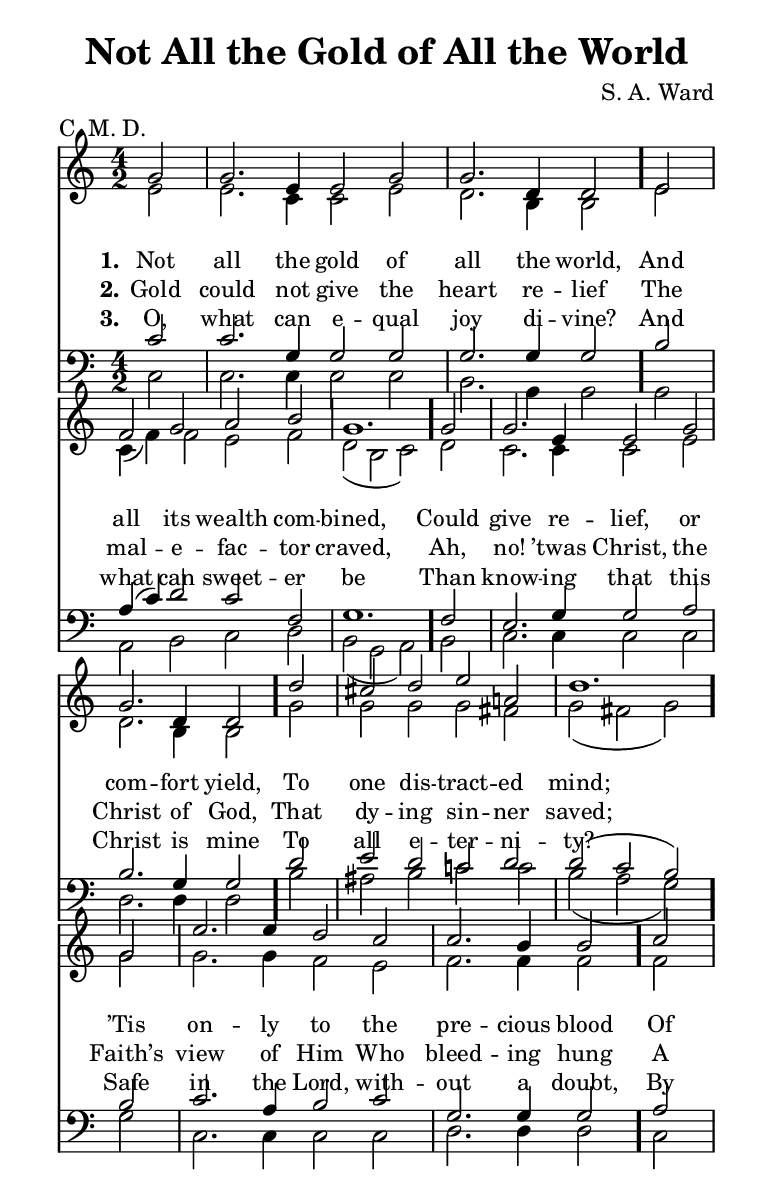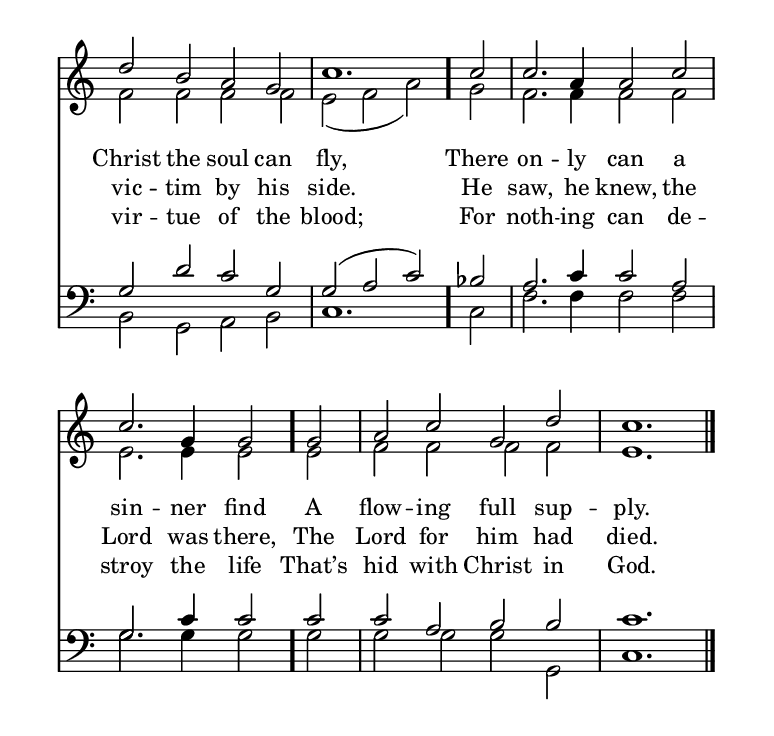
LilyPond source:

\include "common/global.ily"
\paper {
  \include "common/paper.ily"
  %ragged-bottom = ##t
  %ragged-last-bottom = ##t
  systems-per-page = 4
  page-count = 1
}

\header{
  hymnnumber = "104"
  title = "Not All the Gold of All the World"
  tunename = "Materna"
  meter = "C. M. D."
  %poet = ""
  composer = "S. A. Ward"
  %copyright = ""
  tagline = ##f
}

% for fermata in MIDI
ta = { \tempo 2=88 }
tb = { \tempo 2=44 }

patternAA = { c2 | c2. c4 c2 c2 | c2. c4 c2 }

patternBA = { c2 | c2 c2 c2 c2 | c1. }
patternBB = { c2 | c4( c4) c2 c2 c2 | c2( c2 c2) }
patternBC = { c2 | c4( c4) c2 c2 c2 | c1. }
patternBD = { c2 | c2 c2 c2 c2 | c2( c2 c2) }

global = {
  \include "common/overrides.ily"
  \override Staff.TimeSignature.style = #'()
  \time 4/2
  \override Score.MetronomeMark.transparent = ##t % hide all fermata changes too
  \ta
  \key c \major
  \partial 2
  \autoBeamOff
}

notesSoprano = {
\global
\relative c'' {

  \changePitch \patternAA { g | g e e g | g d d }
  \changePitch \patternBA { e | f g a b | g }
  \changePitch \patternAA { g | g e e g | g d d }
  \changePitch \patternBA { d' | cis d e a,! | d }

  \changePitch \patternAA { g, | e' e d c | c b b }
  \changePitch \patternBA { c | d b a g | c }
  \changePitch \patternAA { c | c a a c | c g g }
  \changePitch \patternBA { g | a c g d' | c }

  \bar "|."

}
}

notesAlto = {
\global
\relative e' {

  \changePitch \patternAA { e | e c c e | d b b }
  \changePitch \patternBB { e | c f f e f | d b c }
  \changePitch \patternAA { d | c c c e | d b b }
  \changePitch \patternBD { g' | g g g fis | g fis g }

  \changePitch \patternAA { g | g g f e | f f f }
  \changePitch \patternBD { f | f f f f | e f a }
  \changePitch \patternAA { g | f f f f | e e e }
  \changePitch \patternBA { e | f f f f | e }

}
}

notesTenor = {
\global
\relative a {

  \changePitch \patternAA { c | c g g g | g g g }
  \changePitch \patternBC { b | a c d c f, | g }
  \changePitch \patternAA { f | e g g a | b g g }
  \changePitch \patternBD { d' | e d c! d | d c b }

  \changePitch \patternAA { b | c a b c | g g g }
  \changePitch \patternBD { a | g d' c g | g a c }
  \changePitch \patternAA { bes | a c c a | g c c }
  \changePitch \patternBA { c | c a b b | c }

}
}

notesBass = {
\global
\relative f {

  \changePitch \patternAA { c | c c c c | b g g }
  \changePitch \patternBD { g | a b c d | b g a }
  \changePitch \patternAA { b | c c c c | d d d }
  \changePitch \patternBD { b' | ais b c! c | b a g }

  \changePitch \patternAA { g | c, c c c | d d d }
  \changePitch \patternBA { c | b g a b | c }
  \changePitch \patternAA { c | f f f f | g g g }
  \changePitch \patternBA { g | g g g g, | c }

}
}

wordsA = \lyricmode {
\set stanza = "1."

Not all the gold of all the world, \bar "."
And all its wealth com -- bined, \bar "."
Could give re -- lief, or com -- fort yield, \bar "."
To one dis -- tract -- ed mind; \bar "."
’Tis on -- ly to the pre -- cious blood \bar "."
Of Christ the soul can fly, \bar "."
There on -- ly can a sin -- ner find \bar "."
A flow -- ing full sup -- ply. \bar "."

}

wordsB = \lyricmode {
\set stanza = "2."

Gold could not give the heart re -- lief
The mal -- e -- fac -- tor craved,
Ah, no! ’twas Christ, the Christ of God,
That dy -- ing sin -- ner saved;
Faith’s view of Him Who bleed -- ing hung
A vic -- tim by his side.
He saw, he knew, the Lord was there,
The Lord for him had died.

}

wordsC = \lyricmode {
\set stanza = "3."

O, what can e -- qual joy di -- vine?
And what can sweet -- er be
Than know -- ing that this Christ is mine
To all e -- ter -- ni -- ty?
Safe in the Lord, with -- out a doubt,
By vir -- tue of the blood;
For noth -- ing can de -- stroy the life
That’s hid with Christ in God.

}

\score {
  \context ChoirStaff <<
    \context Staff = upper <<
      \set ChoirStaff.systemStartDelimiter = #'SystemStartBar
      \context Voice  = sopranos { \voiceOne << \notesSoprano >> }
      \context Voice  = altos { \voiceTwo << \notesAlto >> }
      \context Lyrics = one   \lyricsto sopranos \wordsA
      \context Lyrics = two   \lyricsto sopranos \wordsB
      \context Lyrics = three \lyricsto sopranos \wordsC
    >>
    \context Staff = men <<
      \clef bass
      \context Voice  = tenors { \voiceOne << \notesTenor >> }
      \context Voice  = basses { \voiceTwo << \notesBass >> }
    >>
  >>
  \layout {
    \include "common/layout.ily"
  }
  \midi{
    \include "common/midi.ily"
  }
}

\version "2.18.0"  % necessary for upgrading to future LilyPond versions.

% vi:set et ts=2 sw=2 ai nocindent syntax=lilypond
